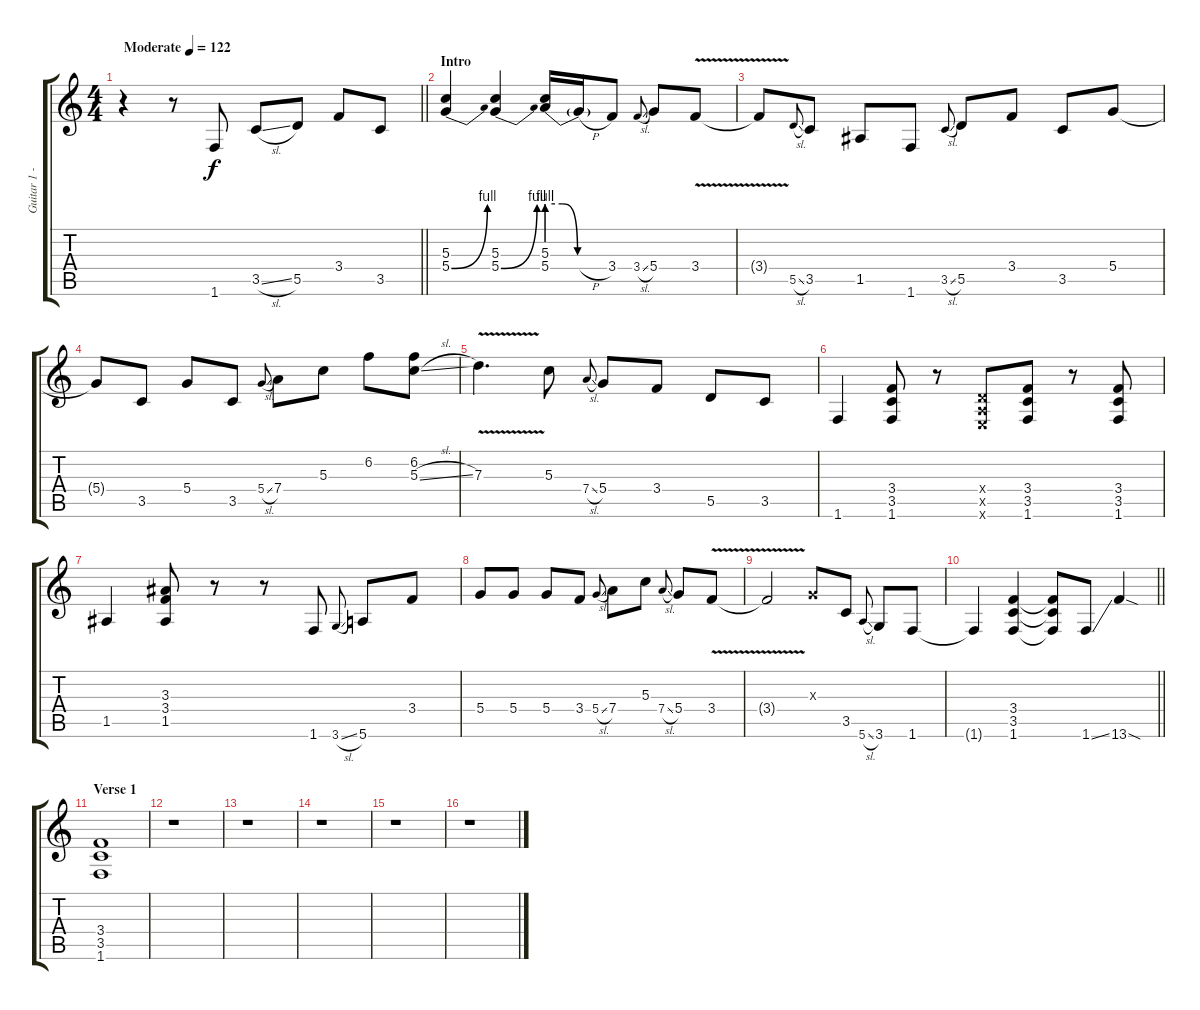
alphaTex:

\track ("Guitar 1 - Brad Paisley" "Guitar 1 -") {instrument distortionguitar}
\staff {score tabs}
\tuning (E4 B3 G3 D3 A2 E2) {hide}
\ts (4 4)
\tempo (122 "Moderate")
\clef g2
\barLineRight lightlight
\ks c
r.4{dy f instrument distortionguitar} r.8 1.6.8 3.5{sl}.8 5.5.8 3.4.8 3.5.8 |
\section ("" "Intro")
(5.3 5.4{be (bend 0 0 60 4)}).4 (5.3 5.4{be (bend 0 0 60 4)}).4 (5.3 5.4{be (custom 0 4 15 4 30 0 60 0)}).16 5.4{h t}.16 3.4.8 3.4{sl}.8{gr onbeat} 5.4.8 3.4{v}.8 |
3.4{t}.8 5.5{sl}.8{gr onbeat} 3.5.8 1.5.8 1.6.8 3.5{sl}.8{gr onbeat} 5.5.8 3.4.8 3.5.8 5.4.8 |
5.4{t}.8 3.5.8 5.4.8 3.5.8 5.4{sl}.8{gr onbeat} 7.4.8 5.3.8 6.2.8 (6.2 5.3{sl}).8 |
7.3{v}.4{d} 5.3.8 7.4{sl}.8{gr onbeat} 5.4.8 3.4.8 5.5.8 3.5.8 |
1.6.4 (3.4 3.5 1.6).8 r.8 (0.4{x} 0.5{x} 0.6{x}).8 (3.4 3.5 1.6).8 r.8 (3.4 3.5 1.6).8 |
1.5.4 (3.3 3.4 1.5).8 r.8 r.8 1.6.8 3.6{sl}.8{gr onbeat} 5.6.8 3.4.8 |
5.4.8 5.4.8 5.4.8 3.4.8 5.4{sl}.8{gr onbeat} 7.4.8 5.3.8 7.4{sl}.8{gr onbeat} 5.4.8 3.4{v}.8 |
3.4{t}.2 0.3{x}.8 3.5.8 5.6{sl}.8{gr onbeat} 3.6.8 1.6.8 |
\barLineRight lightlight
1.6{t}.4 (3.4 3.5 1.6).4 (3.4{t} 3.5{t} 1.6{t}).8 1.6{ss}.8 13.6{sod}.4 |
\section ("" "Verse 1")
(3.4 3.5 1.6).1 |
r.1 |
r.1 |
r.1 |
r.1 |
r.1
